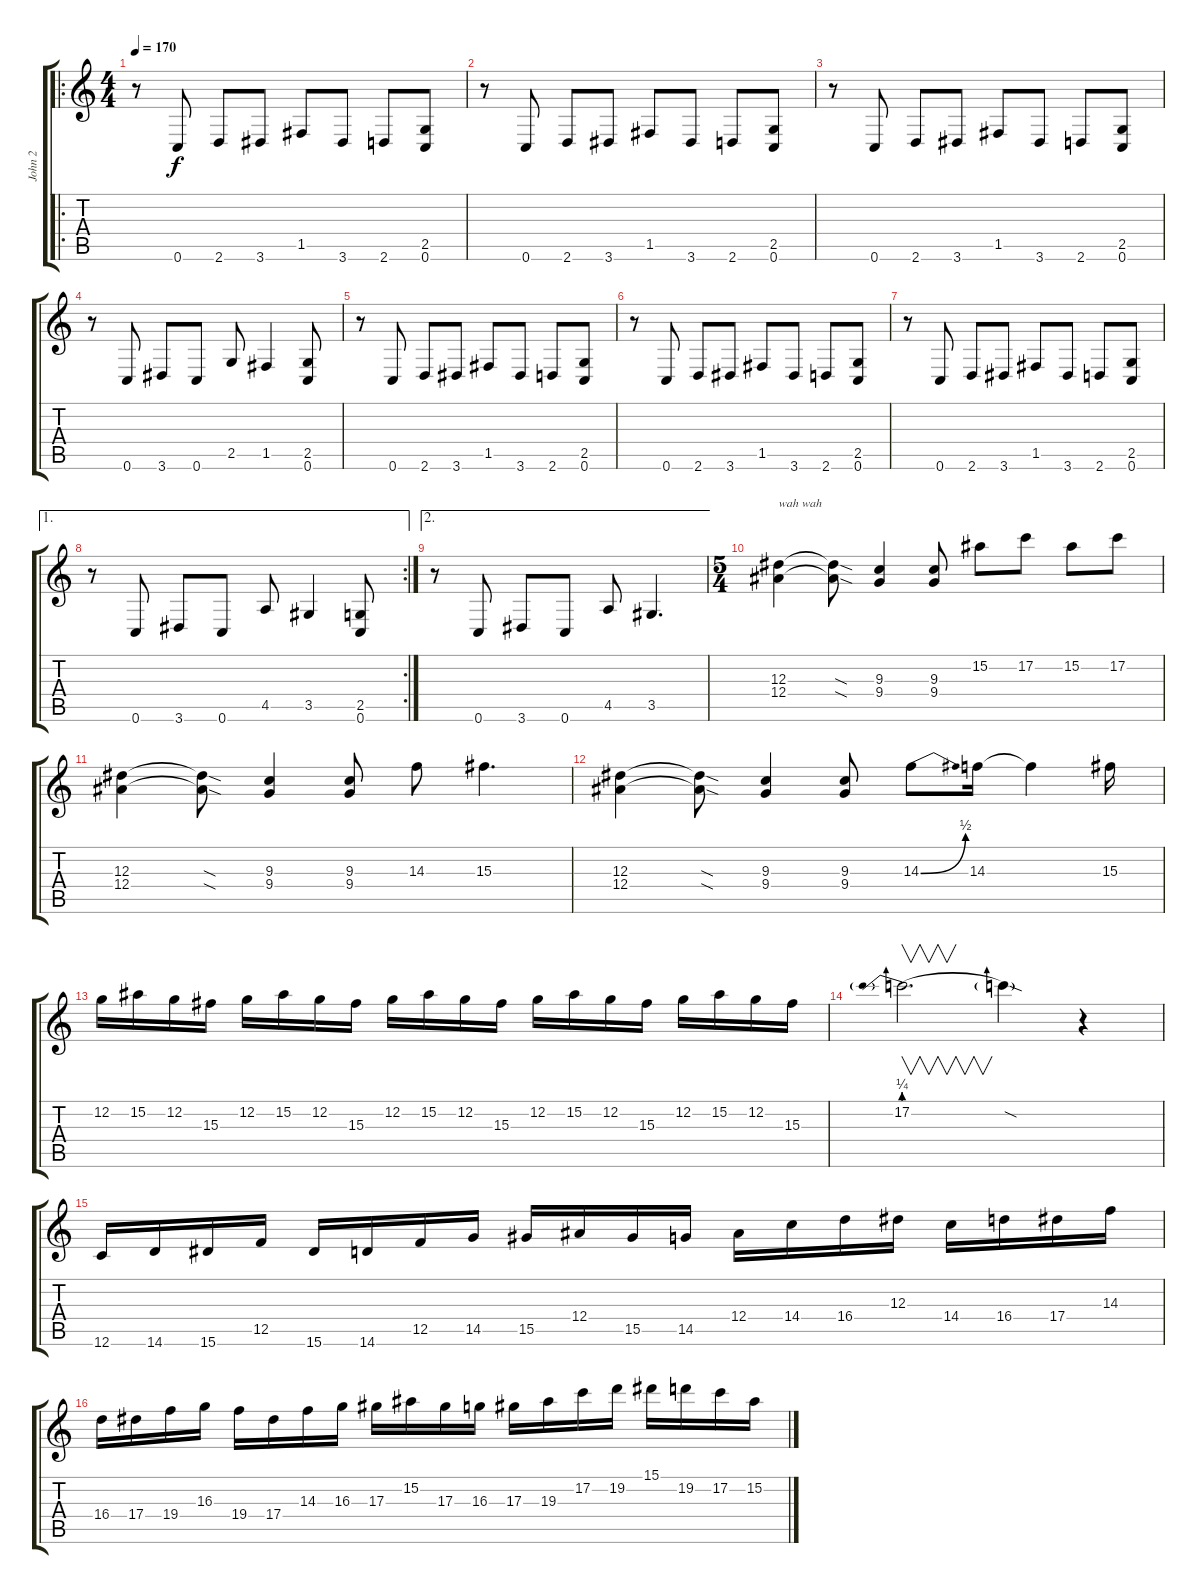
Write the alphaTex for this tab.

\track ("John 2" "John 2") {instrument distortionguitar}
\staff {score tabs}
\tuning (C4 G3 Eb3 Bb2 F2 C2) {hide}
\ro
\ts (4 4)
\tempo 170
\clef g2
\ks c
r.8{dy f} 0.6.8 2.6.8 3.6.8 1.5.8 3.6.8 2.6.8 (2.5 0.6).8 |
r.8 0.6.8 2.6.8 3.6.8 1.5.8 3.6.8 2.6.8 (2.5 0.6).8 |
r.8 0.6.8 2.6.8 3.6.8 1.5.8 3.6.8 2.6.8 (2.5 0.6).8 |
r.8 0.6.8 3.6.8 0.6.8 2.5.8 1.5.4 (2.5 0.6).8 |
r.8 0.6.8 2.6.8 3.6.8 1.5.8 3.6.8 2.6.8 (2.5 0.6).8 |
r.8 0.6.8 2.6.8 3.6.8 1.5.8 3.6.8 2.6.8 (2.5 0.6).8 |
r.8 0.6.8 2.6.8 3.6.8 1.5.8 3.6.8 2.6.8 (2.5 0.6).8 |
\ae 1
\rc 2
r.8 0.6.8 3.6.8 0.6.8 4.5.8 3.5.4 (2.5 0.6).8 |
\ae 2
r.8 0.6.8 3.6.8 0.6.8 4.5.8 3.5.4{d} |
\ts (5 4)
(12.3 12.4).4{txt "wah wah"} (12.3{sod t} 12.4{sod t}).8 (9.3 9.4).4 (9.3 9.4).8 15.2.8 17.2.8 15.2.8 17.2.8 |
(12.3 12.4).4 (12.3{sod t} 12.4{sod t}).8 (9.3 9.4).4 (9.3 9.4).8 14.3.8 15.3.4{d} |
(12.3 12.4).4 (12.3{sod t} 12.4{sod t}).8 (9.3 9.4).4 (9.3 9.4).8 14.3{be (bend 0 0 60 2)}.8 14.3.16 14.3{t}.4 15.3.16 |
12.2.16 15.2.16 12.2.16 15.3.16 12.2.16 15.2.16 12.2.16 15.3.16 12.2.16 15.2.16 12.2.16 15.3.16 12.2.16 15.2.16 12.2.16 15.3.16 12.2.16 15.2.16 12.2.16 15.3.16 |
17.2{be (prebend 0 1 60 1)}.2{v d} 17.2{sod t}.4 r.4 |
12.6.16 14.6.16 15.6.16 12.5.16 15.6.16 14.6.16 12.5.16 14.5.16 15.5.16 12.4.16 15.5.16 14.5.16 12.4.16 14.4.16 16.4.16 12.3.16 14.4.16 16.4.16 17.4.16 14.3.16 |
16.4.16 17.4.16 19.4.16 16.3.16 19.4.16 17.4.16 14.3.16 16.3.16 17.3.16 15.2.16 17.3.16 16.3.16 17.3.16 19.3.16 17.2.16 19.2.16 15.1.16 19.2.16 17.2.16 15.2.16
